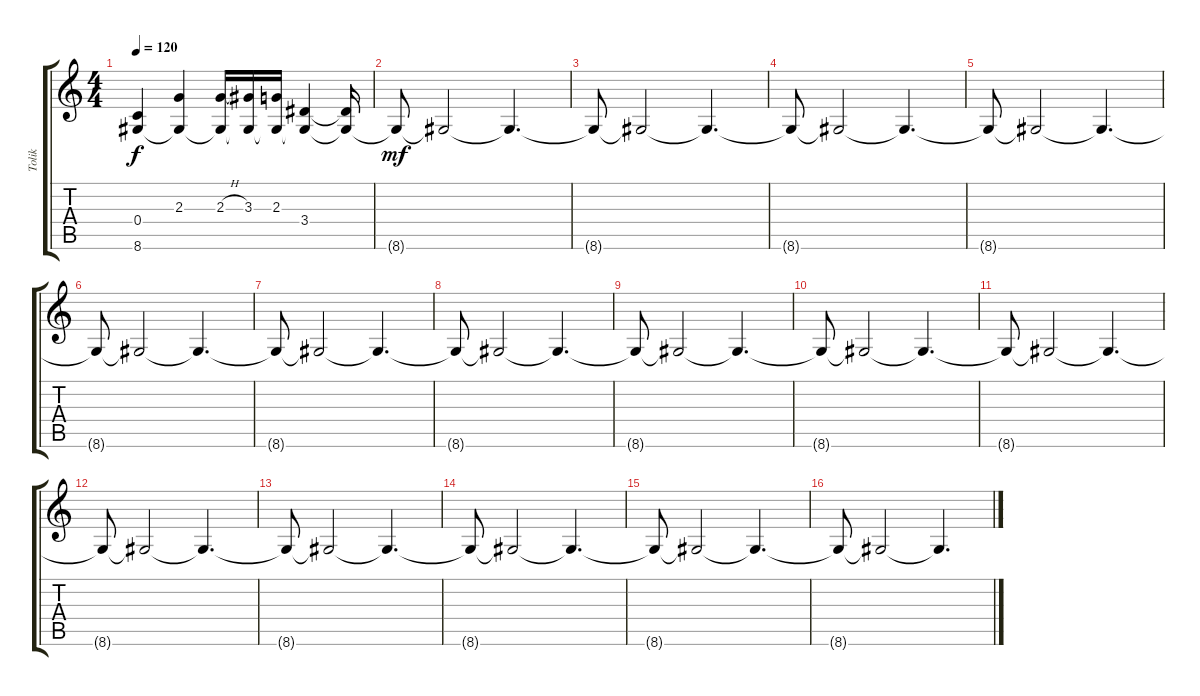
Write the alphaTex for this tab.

\track ("Tolik" "Tolik") {instrument distortionguitar}
\staff {score tabs}
\tuning (D4 A3 F3 C3 G2 C2) {hide}
\ts (4 4)
\tempo 120
\clef g2
\ks c
(0.4 8.6{t}).4{dy f} (2.3 8.6{t}).4 (2.3{h} 8.6{t}).16 (3.3 8.6{t}).16 (2.3 8.6{t}).16 (3.4 8.6{t}).4 (3.4{t} 8.6{t}).16 |
8.6{t}.8{dy mf} 8.6{t}.2 8.6{t}.4{d} |
8.6{t}.8 8.6{t}.2 8.6{t}.4{d} |
8.6{t}.8 8.6{t}.2 8.6{t}.4{d} |
8.6{t}.8 8.6{t}.2 8.6{t}.4{d} |
8.6{t}.8 8.6{t}.2 8.6{t}.4{d} |
8.6{t}.8 8.6{t}.2 8.6{t}.4{d} |
8.6{t}.8 8.6{t}.2 8.6{t}.4{d} |
8.6{t}.8 8.6{t}.2 8.6{t}.4{d} |
8.6{t}.8 8.6{t}.2 8.6{t}.4{d} |
8.6{t}.8 8.6{t}.2 8.6{t}.4{d} |
8.6{t}.8 8.6{t}.2 8.6{t}.4{d} |
8.6{t}.8 8.6{t}.2 8.6{t}.4{d} |
8.6{t}.8 8.6{t}.2 8.6{t}.4{d} |
8.6{t}.8 8.6{t}.2 8.6{t}.4{d} |
8.6{t}.8 8.6{t}.2 8.6{t}.4{d}
